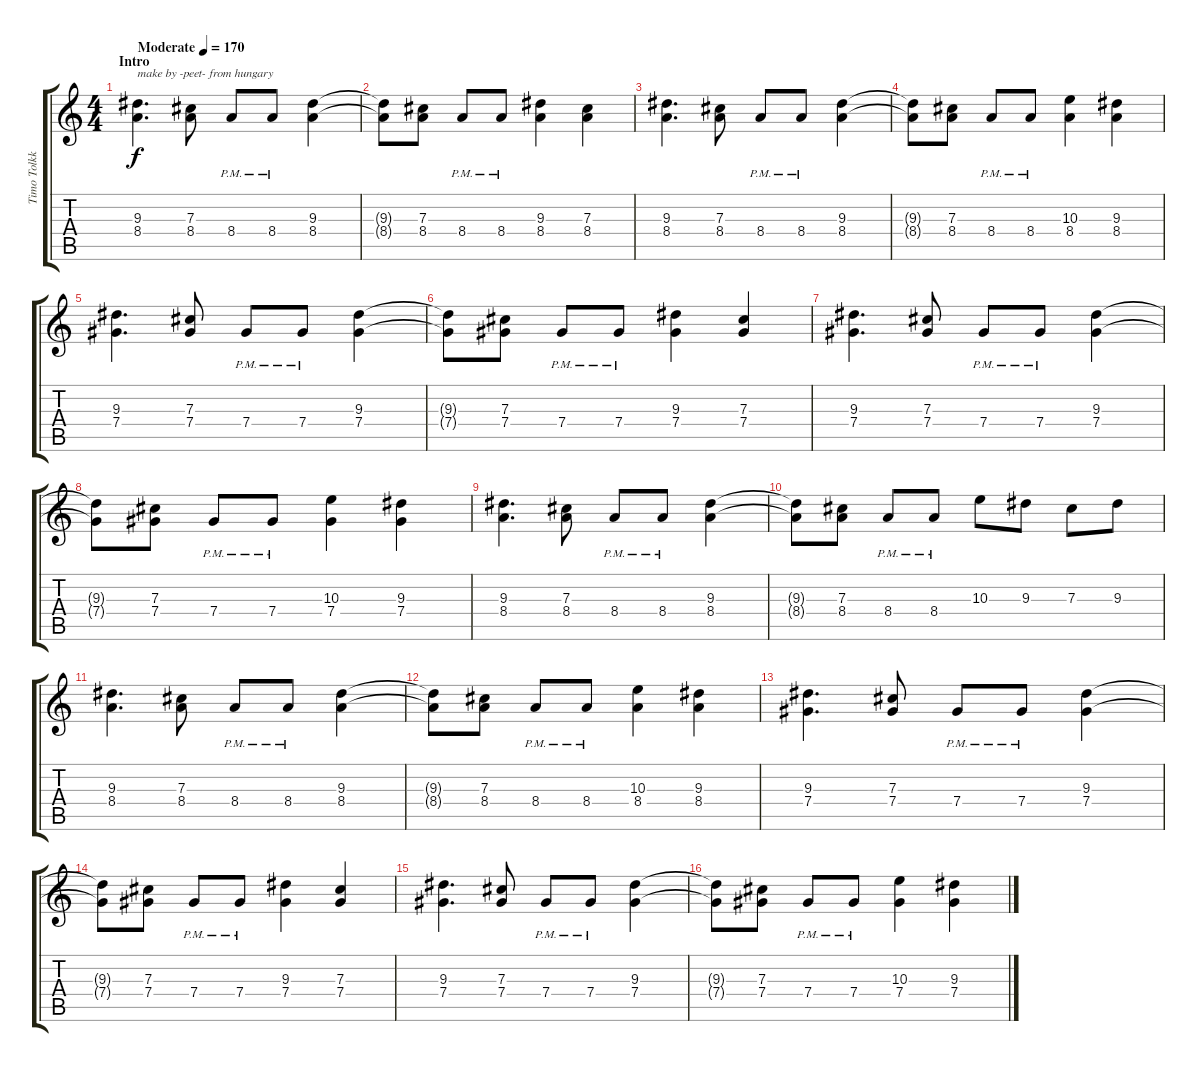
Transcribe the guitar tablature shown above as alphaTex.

\track ("Timo Tolkki" "Timo Tolkk") {instrument distortionguitar}
\staff {score tabs}
\tuning (Eb4 Bb3 Gb3 Db3 Ab2 Eb2) {hide}
\ts (4 4)
\section ("" "Intro")
\tempo (170 "Moderate")
\clef g2
\ks c
(9.3 8.4).4{d txt "make by -peet- from hungary " dy f instrument distortionguitar} (7.3 8.4).8 8.4{pm}.8 8.4{pm}.8 (9.3 8.4).4 |
(9.3{t} 8.4{t}).8 (7.3 8.4).8 8.4{pm}.8 8.4{pm}.8 (9.3 8.4).4 (7.3 8.4).4 |
(9.3 8.4).4{d} (7.3 8.4).8 8.4{pm}.8 8.4{pm}.8 (9.3 8.4).4 |
(9.3{t} 8.4{t}).8 (7.3 8.4).8 8.4{pm}.8 8.4{pm}.8 (10.3 8.4).4 (9.3 8.4).4 |
(9.3 7.4).4{d} (7.3 7.4).8 7.4{pm}.8 7.4{pm}.8 (9.3 7.4).4 |
(9.3{t} 7.4{t}).8 (7.3 7.4).8 7.4{pm}.8 7.4{pm}.8 (9.3 7.4).4 (7.3 7.4).4 |
(9.3 7.4).4{d} (7.3 7.4).8 7.4{pm}.8 7.4{pm}.8 (9.3 7.4).4 |
(9.3{t} 7.4{t}).8 (7.3 7.4).8 7.4{pm}.8 7.4{pm}.8 (10.3 7.4).4 (9.3 7.4).4 |
(9.3 8.4).4{d} (7.3 8.4).8 8.4{pm}.8 8.4{pm}.8 (9.3 8.4).4 |
(9.3{t} 8.4{t}).8 (7.3 8.4).8 8.4{pm}.8 8.4{pm}.8 10.3.8 9.3.8 7.3.8 9.3.8 |
(9.3 8.4).4{d} (7.3 8.4).8 8.4{pm}.8 8.4{pm}.8 (9.3 8.4).4 |
(9.3{t} 8.4{t}).8 (7.3 8.4).8 8.4{pm}.8 8.4{pm}.8 (10.3 8.4).4 (9.3 8.4).4 |
(9.3 7.4).4{d} (7.3 7.4).8 7.4{pm}.8 7.4{pm}.8 (9.3 7.4).4 |
(9.3{t} 7.4{t}).8 (7.3 7.4).8 7.4{pm}.8 7.4{pm}.8 (9.3 7.4).4 (7.3 7.4).4 |
(9.3 7.4).4{d} (7.3 7.4).8 7.4{pm}.8 7.4{pm}.8 (9.3 7.4).4 |
(9.3{t} 7.4{t}).8 (7.3 7.4).8 7.4{pm}.8 7.4{pm}.8 (10.3 7.4).4 (9.3 7.4).4
